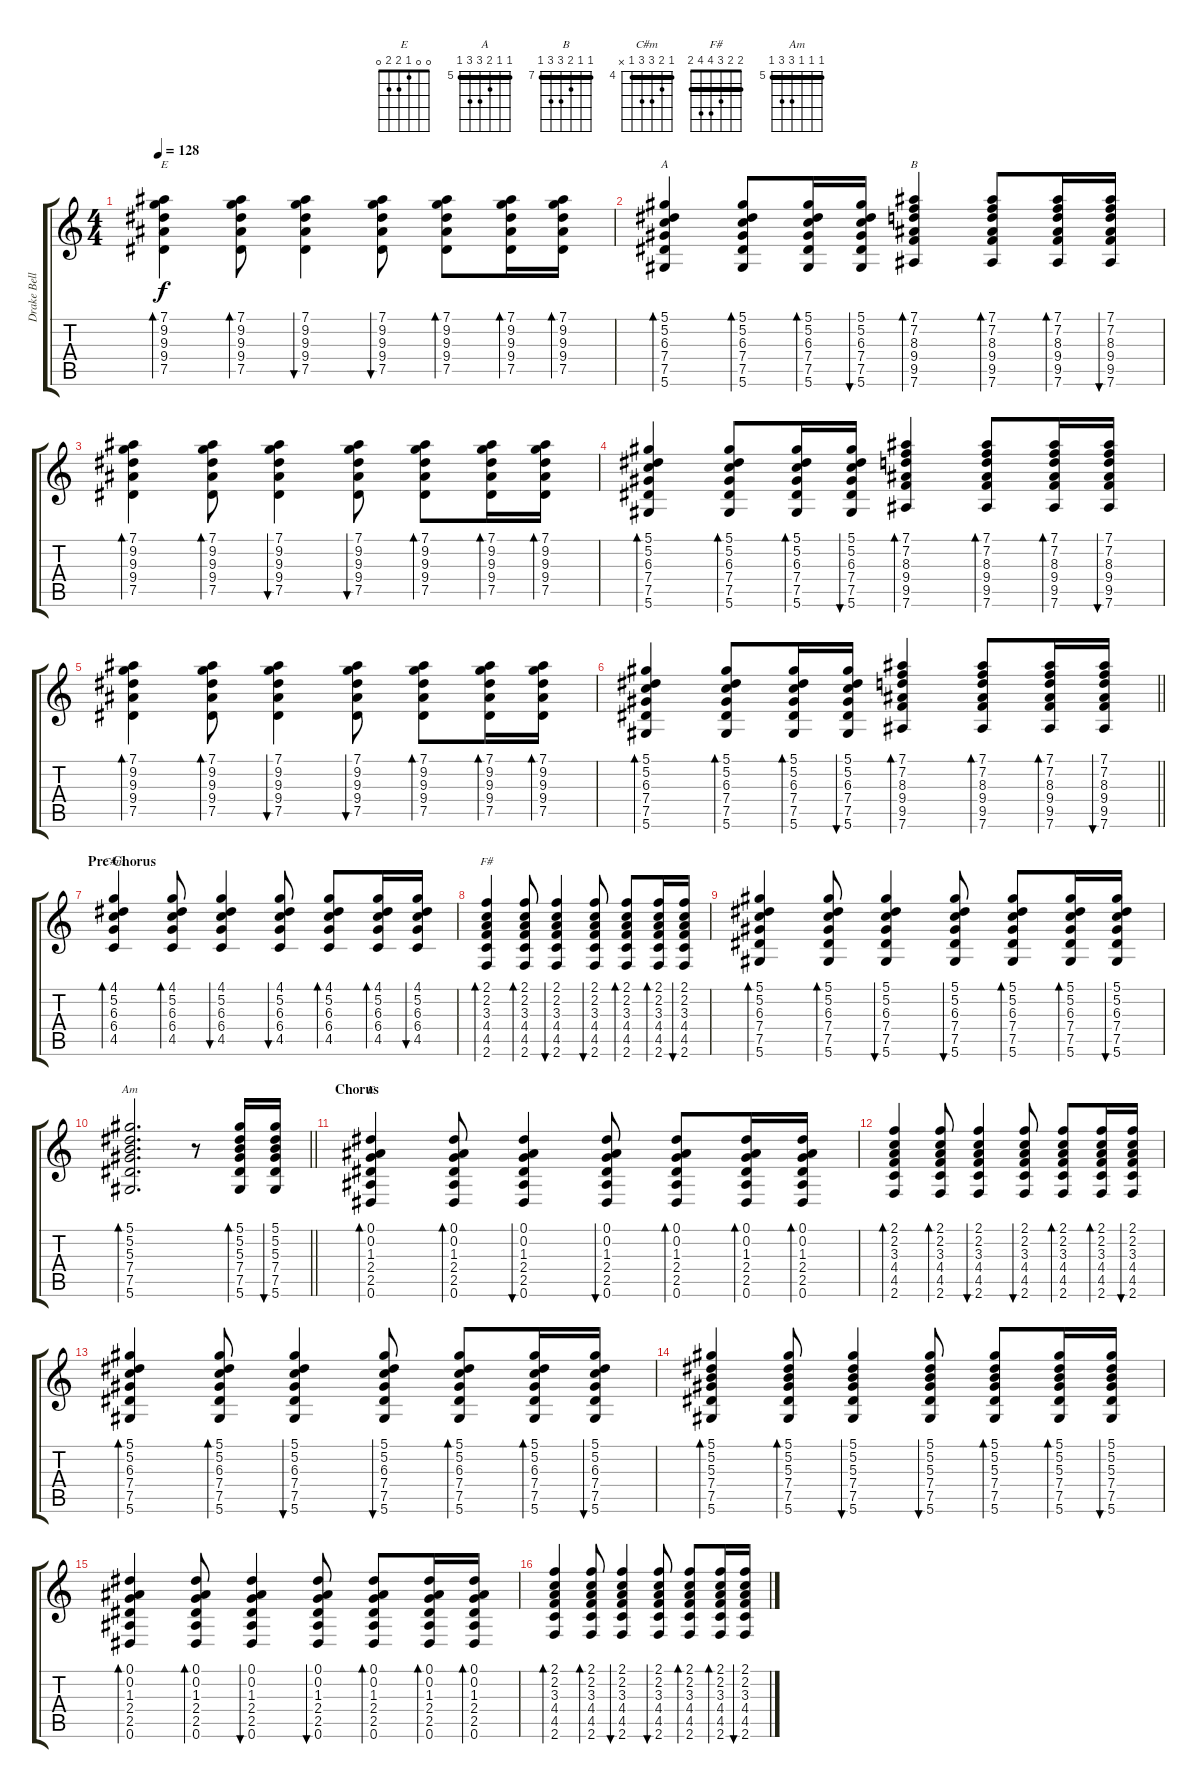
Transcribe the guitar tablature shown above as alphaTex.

\track ("Drake Bell Acoustic" "Drake Bell") {instrument overdrivenguitar}
\staff {score tabs}
\tuning (Eb4 Bb3 Gb3 Db3 Ab2 Eb2) {hide}
\chord ("E" 7 9 9 9 7 x) {firstfret 7 barre 7}
\chord ("A" 5 5 6 7 7 5) {firstfret 5 barre 5}
\chord ("B" 7 7 8 9 9 7) {firstfret 7 barre 7}
\chord ("C#m" 4 5 6 6 4 x) {firstfret 4 barre 4}
\chord ("F#" 2 2 3 4 4 2) {barre 2}
\chord ("Am" 5 5 5 7 7 5) {firstfret 5 barre 5}
\chord ("E" 0 0 1 2 2 0)
\ts (4 4)
\tempo 128
\clef g2
\ks c
(7.1 9.2 9.3 9.4 7.5).4{bd 60 ch "E" dy f} (7.1 9.2 9.3 9.4 7.5).8{bd 60} (7.1 9.2 9.3 9.4 7.5).4{bu 60} (7.1 9.2 9.3 9.4 7.5).8{bu 60} (7.1 9.2 9.3 9.4 7.5).8{bd 60} (7.1 9.2 9.3 9.4 7.5).16{bd 60} (7.1 9.2 9.3 9.4 7.5).16{bd 60} |
(5.1 5.2 6.3 7.4 7.5 5.6).4{bd 60 ch "A"} (5.1 5.2 6.3 7.4 7.5 5.6).8{bd 60} (5.1 5.2 6.3 7.4 7.5 5.6).16{bd 60} (5.1 5.2 6.3 7.4 7.5 5.6).16{bu 60} (7.1 7.2 8.3 9.4 9.5 7.6).4{bd 60 ch "B"} (7.1 7.2 8.3 9.4 9.5 7.6).8{bd 60} (7.1 7.2 8.3 9.4 9.5 7.6).16{bd 60} (7.1 7.2 8.3 9.4 9.5 7.6).16{bu 60} |
(7.1 9.2 9.3 9.4 7.5).4{bd 60} (7.1 9.2 9.3 9.4 7.5).8{bd 60} (7.1 9.2 9.3 9.4 7.5).4{bu 60} (7.1 9.2 9.3 9.4 7.5).8{bu 60} (7.1 9.2 9.3 9.4 7.5).8{bd 60} (7.1 9.2 9.3 9.4 7.5).16{bd 60} (7.1 9.2 9.3 9.4 7.5).16{bd 60} |
(5.1 5.2 6.3 7.4 7.5 5.6).4{bd 60} (5.1 5.2 6.3 7.4 7.5 5.6).8{bd 60} (5.1 5.2 6.3 7.4 7.5 5.6).16{bd 60} (5.1 5.2 6.3 7.4 7.5 5.6).16{bu 60} (7.1 7.2 8.3 9.4 9.5 7.6).4{bd 60} (7.1 7.2 8.3 9.4 9.5 7.6).8{bd 60} (7.1 7.2 8.3 9.4 9.5 7.6).16{bd 60} (7.1 7.2 8.3 9.4 9.5 7.6).16{bu 60} |
(7.1 9.2 9.3 9.4 7.5).4{bd 60} (7.1 9.2 9.3 9.4 7.5).8{bd 60} (7.1 9.2 9.3 9.4 7.5).4{bu 60} (7.1 9.2 9.3 9.4 7.5).8{bu 60} (7.1 9.2 9.3 9.4 7.5).8{bd 60} (7.1 9.2 9.3 9.4 7.5).16{bd 60} (7.1 9.2 9.3 9.4 7.5).16{bd 60} |
\barLineRight lightlight
(5.1 5.2 6.3 7.4 7.5 5.6).4{bd 60} (5.1 5.2 6.3 7.4 7.5 5.6).8{bd 60} (5.1 5.2 6.3 7.4 7.5 5.6).16{bd 60} (5.1 5.2 6.3 7.4 7.5 5.6).16{bu 60} (7.1 7.2 8.3 9.4 9.5 7.6).4{bd 60} (7.1 7.2 8.3 9.4 9.5 7.6).8{bd 60} (7.1 7.2 8.3 9.4 9.5 7.6).16{bd 60} (7.1 7.2 8.3 9.4 9.5 7.6).16{bu 60} |
\section ("" "Pre Chorus")
(4.1 5.2 6.3 6.4 4.5).4{bd 60 ch "C#m"} (4.1 5.2 6.3 6.4 4.5).8{bd 60} (4.1 5.2 6.3 6.4 4.5).4{bu 60} (4.1 5.2 6.3 6.4 4.5).8{bu 60} (4.1 5.2 6.3 6.4 4.5).8{bd 60} (4.1 5.2 6.3 6.4 4.5).16{bd 60} (4.1 5.2 6.3 6.4 4.5).16{bu 60} |
(2.1 2.2 3.3 4.4 4.5 2.6).4{bd 60 ch "F#"} (2.1 2.2 3.3 4.4 4.5 2.6).8{bd 60} (2.1 2.2 3.3 4.4 4.5 2.6).4{bu 60} (2.1 2.2 3.3 4.4 4.5 2.6).8{bu 60} (2.1 2.2 3.3 4.4 4.5 2.6).8{bd 60} (2.1 2.2 3.3 4.4 4.5 2.6).16{bd 60} (2.1 2.2 3.3 4.4 4.5 2.6).16{bu 60} |
(5.1 5.2 6.3 7.4 7.5 5.6).4{bd 60} (5.1 5.2 6.3 7.4 7.5 5.6).8{bd 60} (5.1 5.2 6.3 7.4 7.5 5.6).4{bu 60} (5.1 5.2 6.3 7.4 7.5 5.6).8{bu 60} (5.1 5.2 6.3 7.4 7.5 5.6).8{bd 60} (5.1 5.2 6.3 7.4 7.5 5.6).16{bd 60} (5.1 5.2 6.3 7.4 7.5 5.6).16{bu 60} |
\barLineRight lightlight
(5.1 5.2 5.3 7.4 7.5 5.6).2{d bd 60 ch "Am"} r.8 (5.1 5.2 5.3 7.4 7.5 5.6).16{bd 60} (5.1 5.2 5.3 7.4 7.5 5.6).16{bu 60} |
\section ("" "Chorus")
(0.1 0.2 1.3 2.4 2.5 0.6).4{bd 60 ch "E"} (0.1 0.2 1.3 2.4 2.5 0.6).8{bd 60} (0.1 0.2 1.3 2.4 2.5 0.6).4{bu 60} (0.1 0.2 1.3 2.4 2.5 0.6).8{bu 60} (0.1 0.2 1.3 2.4 2.5 0.6).8{bd 60} (0.1 0.2 1.3 2.4 2.5 0.6).16{bd 60} (0.1 0.2 1.3 2.4 2.5 0.6).16{bd 60} |
(2.1 2.2 3.3 4.4 4.5 2.6).4{bd 60} (2.1 2.2 3.3 4.4 4.5 2.6).8{bd 60} (2.1 2.2 3.3 4.4 4.5 2.6).4{bu 60} (2.1 2.2 3.3 4.4 4.5 2.6).8{bu 60} (2.1 2.2 3.3 4.4 4.5 2.6).8{bd 60} (2.1 2.2 3.3 4.4 4.5 2.6).16{bd 60} (2.1 2.2 3.3 4.4 4.5 2.6).16{bu 60} |
(5.1 5.2 6.3 7.4 7.5 5.6).4{bd 60} (5.1 5.2 6.3 7.4 7.5 5.6).8{bd 60} (5.1 5.2 6.3 7.4 7.5 5.6).4{bu 60} (5.1 5.2 6.3 7.4 7.5 5.6).8{bu 60} (5.1 5.2 6.3 7.4 7.5 5.6).8{bd 60} (5.1 5.2 6.3 7.4 7.5 5.6).16{bd 60} (5.1 5.2 6.3 7.4 7.5 5.6).16{bu 60} |
(5.1 5.2 5.3 7.4 7.5 5.6).4{bd 60} (5.1 5.2 5.3 7.4 7.5 5.6).8{bd 60} (5.1 5.2 5.3 7.4 7.5 5.6).4{bu 60} (5.1 5.2 5.3 7.4 7.5 5.6).8{bu 60} (5.1 5.2 5.3 7.4 7.5 5.6).8{bd 60} (5.1 5.2 5.3 7.4 7.5 5.6).16{bd 60} (5.1 5.2 5.3 7.4 7.5 5.6).16{bu 60} |
(0.1 0.2 1.3 2.4 2.5 0.6).4{bd 60} (0.1 0.2 1.3 2.4 2.5 0.6).8{bd 60} (0.1 0.2 1.3 2.4 2.5 0.6).4{bu 60} (0.1 0.2 1.3 2.4 2.5 0.6).8{bu 60} (0.1 0.2 1.3 2.4 2.5 0.6).8{bd 60} (0.1 0.2 1.3 2.4 2.5 0.6).16{bd 60} (0.1 0.2 1.3 2.4 2.5 0.6).16{bd 60} |
(2.1 2.2 3.3 4.4 4.5 2.6).4{bd 60} (2.1 2.2 3.3 4.4 4.5 2.6).8{bd 60} (2.1 2.2 3.3 4.4 4.5 2.6).4{bu 60} (2.1 2.2 3.3 4.4 4.5 2.6).8{bu 60} (2.1 2.2 3.3 4.4 4.5 2.6).8{bd 60} (2.1 2.2 3.3 4.4 4.5 2.6).16{bd 60} (2.1 2.2 3.3 4.4 4.5 2.6).16{bu 60}
